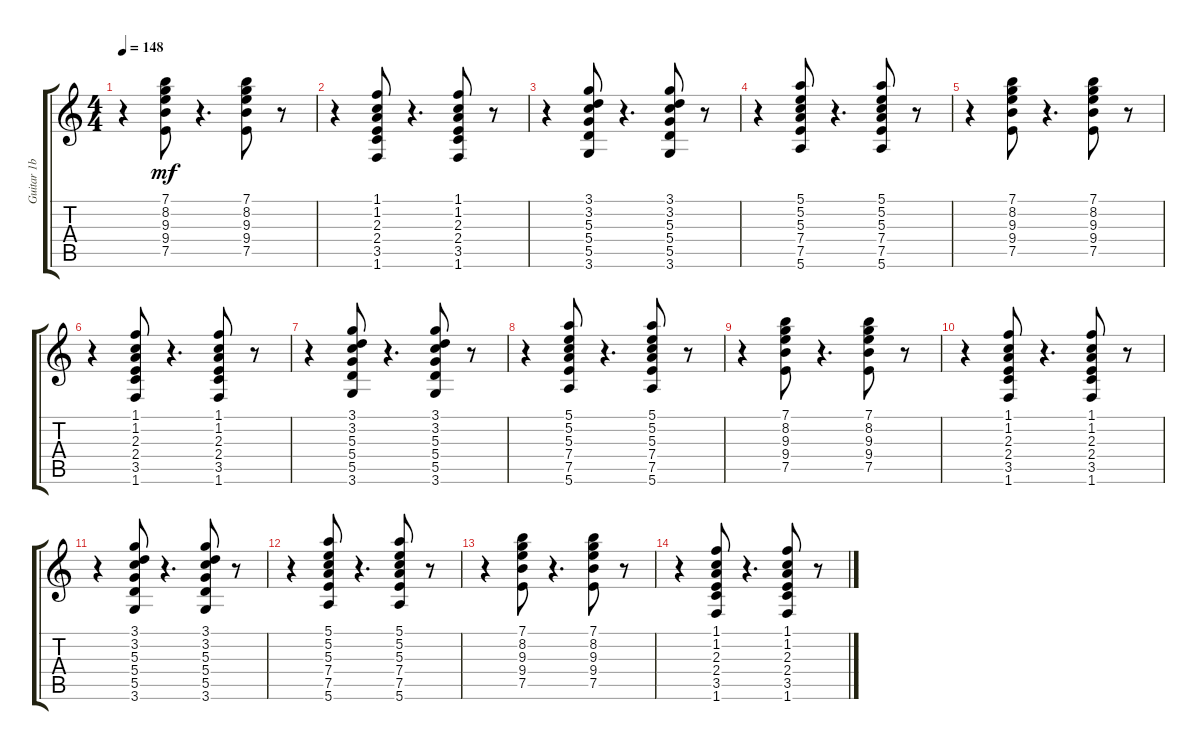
\track ("Guitar 1b" "Guitar 1b") {instrument electricguitarjazz}
\staff {score tabs}
\tuning (E4 B3 G3 D3 A2 E2) {hide}
\ts (4 4)
\tempo 148
\clef g2
\ks c
r.4{dy mf} (7.1 8.2 9.3 9.4 7.5).8 r.4{d} (7.1 8.2 9.3 9.4 7.5).8 r.8 |
r.4 (1.1 1.2 2.3 2.4 3.5 1.6).8 r.4{d} (1.1 1.2 2.3 2.4 3.5 1.6).8 r.8 |
r.4 (3.1 3.2 5.3 5.4 5.5 3.6).8 r.4{d} (3.1 3.2 5.3 5.4 5.5 3.6).8 r.8 |
r.4 (5.1 5.2 5.3 7.4 7.5 5.6).8 r.4{d} (5.1 5.2 5.3 7.4 7.5 5.6).8 r.8 |
r.4 (7.1 8.2 9.3 9.4 7.5).8 r.4{d} (7.1 8.2 9.3 9.4 7.5).8 r.8 |
r.4 (1.1 1.2 2.3 2.4 3.5 1.6).8 r.4{d} (1.1 1.2 2.3 2.4 3.5 1.6).8 r.8 |
r.4 (3.1 3.2 5.3 5.4 5.5 3.6).8 r.4{d} (3.1 3.2 5.3 5.4 5.5 3.6).8 r.8 |
r.4 (5.1 5.2 5.3 7.4 7.5 5.6).8 r.4{d} (5.1 5.2 5.3 7.4 7.5 5.6).8 r.8 |
r.4 (7.1 8.2 9.3 9.4 7.5).8 r.4{d} (7.1 8.2 9.3 9.4 7.5).8 r.8 |
r.4 (1.1 1.2 2.3 2.4 3.5 1.6).8 r.4{d} (1.1 1.2 2.3 2.4 3.5 1.6).8 r.8 |
r.4 (3.1 3.2 5.3 5.4 5.5 3.6).8 r.4{d} (3.1 3.2 5.3 5.4 5.5 3.6).8 r.8 |
r.4 (5.1 5.2 5.3 7.4 7.5 5.6).8 r.4{d} (5.1 5.2 5.3 7.4 7.5 5.6).8 r.8 |
r.4 (7.1 8.2 9.3 9.4 7.5).8 r.4{d} (7.1 8.2 9.3 9.4 7.5).8 r.8 |
r.4 (1.1 1.2 2.3 2.4 3.5 1.6).8 r.4{d} (1.1 1.2 2.3 2.4 3.5 1.6).8 r.8
